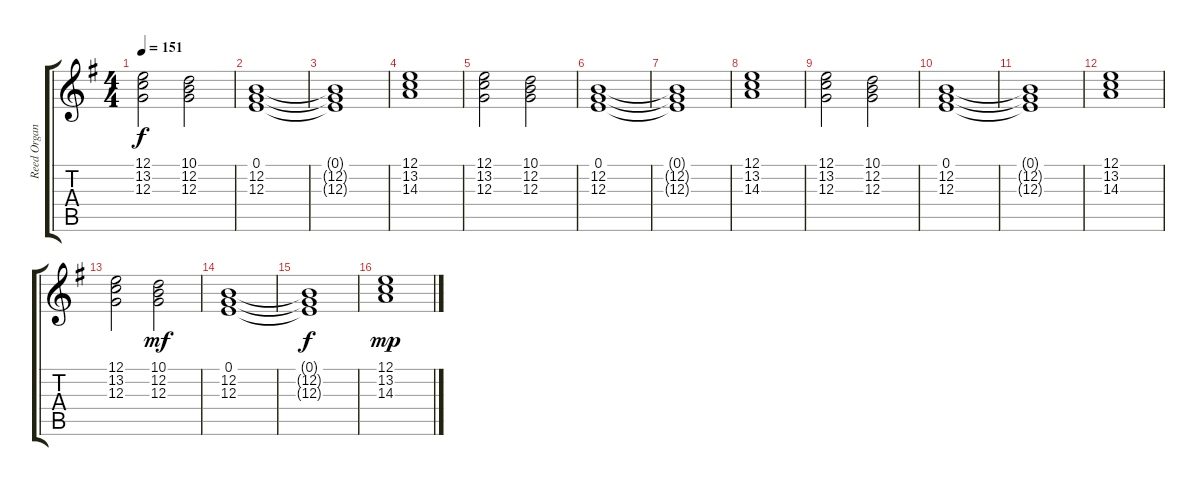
\track ("Reed Organ" "Reed Organ") {instrument reedorgan}
\staff {score tabs}
\tuning (E4 B3 G3 D3 A2 E2) {hide}
\ts (4 4)
\tempo 151
\clef g2
\ks eminor
(12.1 13.2 12.3).2{dy f} (10.1 12.2 12.3).2 |
(0.1 12.2 12.3).1 |
(0.1{t} 12.2{t} 12.3{t}).1 |
(12.1 13.2 14.3).1 |
(12.1 13.2 12.3).2 (10.1 12.2 12.3).2 |
(0.1 12.2 12.3).1 |
(0.1{t} 12.2{t} 12.3{t}).1 |
(12.1 13.2 14.3).1 |
(12.1 13.2 12.3).2 (10.1 12.2 12.3).2 |
(0.1 12.2 12.3).1 |
(0.1{t} 12.2{t} 12.3{t}).1 |
(12.1 13.2 14.3).1 |
(12.1 13.2 12.3).2 (10.1 12.2 12.3).2{dy mf} |
(0.1 12.2 12.3).1 |
(0.1{t} 12.2{t} 12.3{t}).1{dy f} |
(12.1 13.2 14.3).1{dy mp}
